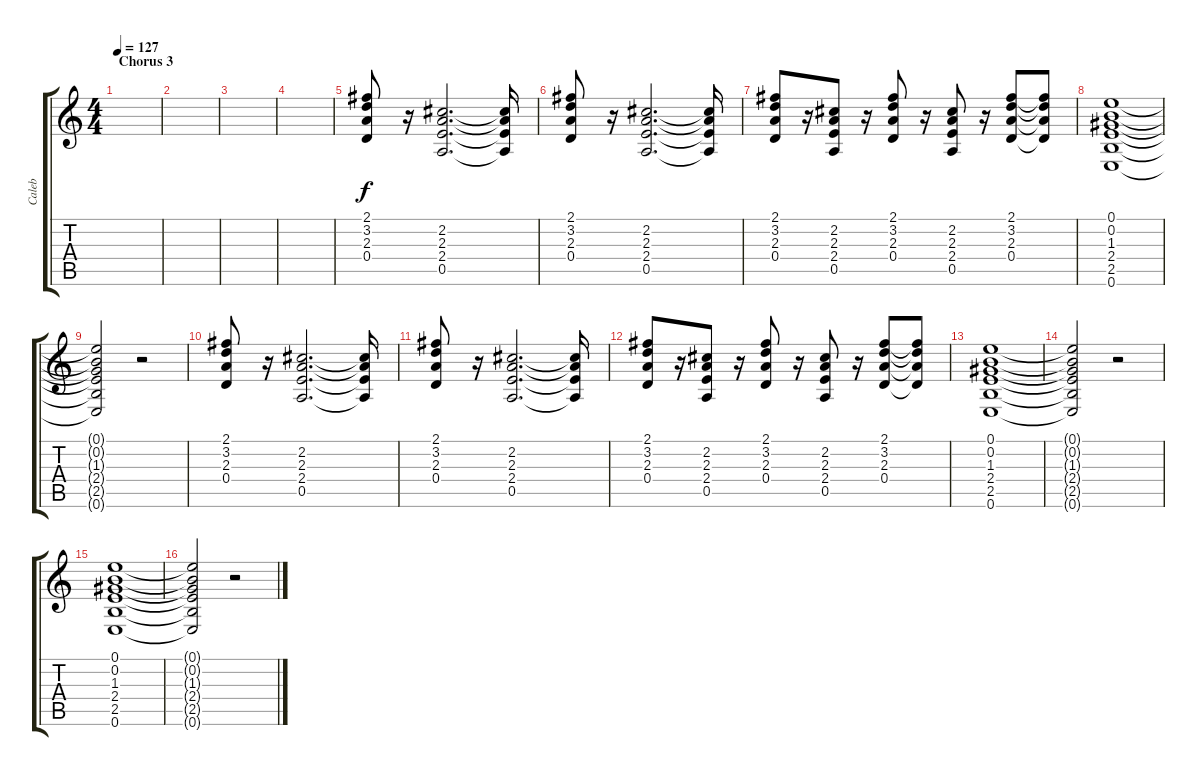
\track ("Caleb" "Caleb") {instrument distortionguitar}
\staff {score tabs}
\tuning (E4 B3 G3 D3 A2 E2) {hide}
\ts (4 4)
\section ("" "Chorus 3")
\tempo 127
\clef g2
\ks c
|
|
|
|
(2.1 3.2 2.3 0.4).8{volume 10} r.16 (2.2 2.3 2.4 0.5).2{d} (2.2{t} 2.3{t} 2.4{t} 0.5{t}).16 |
(2.1 3.2 2.3 0.4).8 r.16 (2.2 2.3 2.4 0.5).2{d} (2.2{t} 2.3{t} 2.4{t} 0.5{t}).16 |
(2.1 3.2 2.3 0.4).8 r.16 (2.2 2.3 2.4 0.5).8 r.16 (2.1 3.2 2.3 0.4).8 r.16 (2.2 2.3 2.4 0.5).8 r.16 (2.1 3.2 2.3 0.4).8 (2.1{t} 3.2{t} 2.3{t} 0.4{t}).8 |
(0.1 0.2 1.3 2.4 2.5 0.6).1{volume 0} |
(0.1{t} 0.2{t} 1.3{t} 2.4{t} 2.5{t} 0.6{t}).2 r.2{volume 10} |
(2.1 3.2 2.3 0.4).8{volume 10} r.16 (2.2 2.3 2.4 0.5).2{d} (2.2{t} 2.3{t} 2.4{t} 0.5{t}).16 |
(2.1 3.2 2.3 0.4).8 r.16 (2.2 2.3 2.4 0.5).2{d} (2.2{t} 2.3{t} 2.4{t} 0.5{t}).16 |
(2.1 3.2 2.3 0.4).8 r.16 (2.2 2.3 2.4 0.5).8 r.16 (2.1 3.2 2.3 0.4).8 r.16 (2.2 2.3 2.4 0.5).8 r.16 (2.1 3.2 2.3 0.4).8 (2.1{t} 3.2{t} 2.3{t} 0.4{t}).8 |
(0.1 0.2 1.3 2.4 2.5 0.6).1{volume 0} |
(0.1{t} 0.2{t} 1.3{t} 2.4{t} 2.5{t} 0.6{t}).2 r.2{volume 10} |
(0.1 0.2 1.3 2.4 2.5 0.6).1{volume 0} |
(0.1{t} 0.2{t} 1.3{t} 2.4{t} 2.5{t} 0.6{t}).2 r.2{volume 10}
